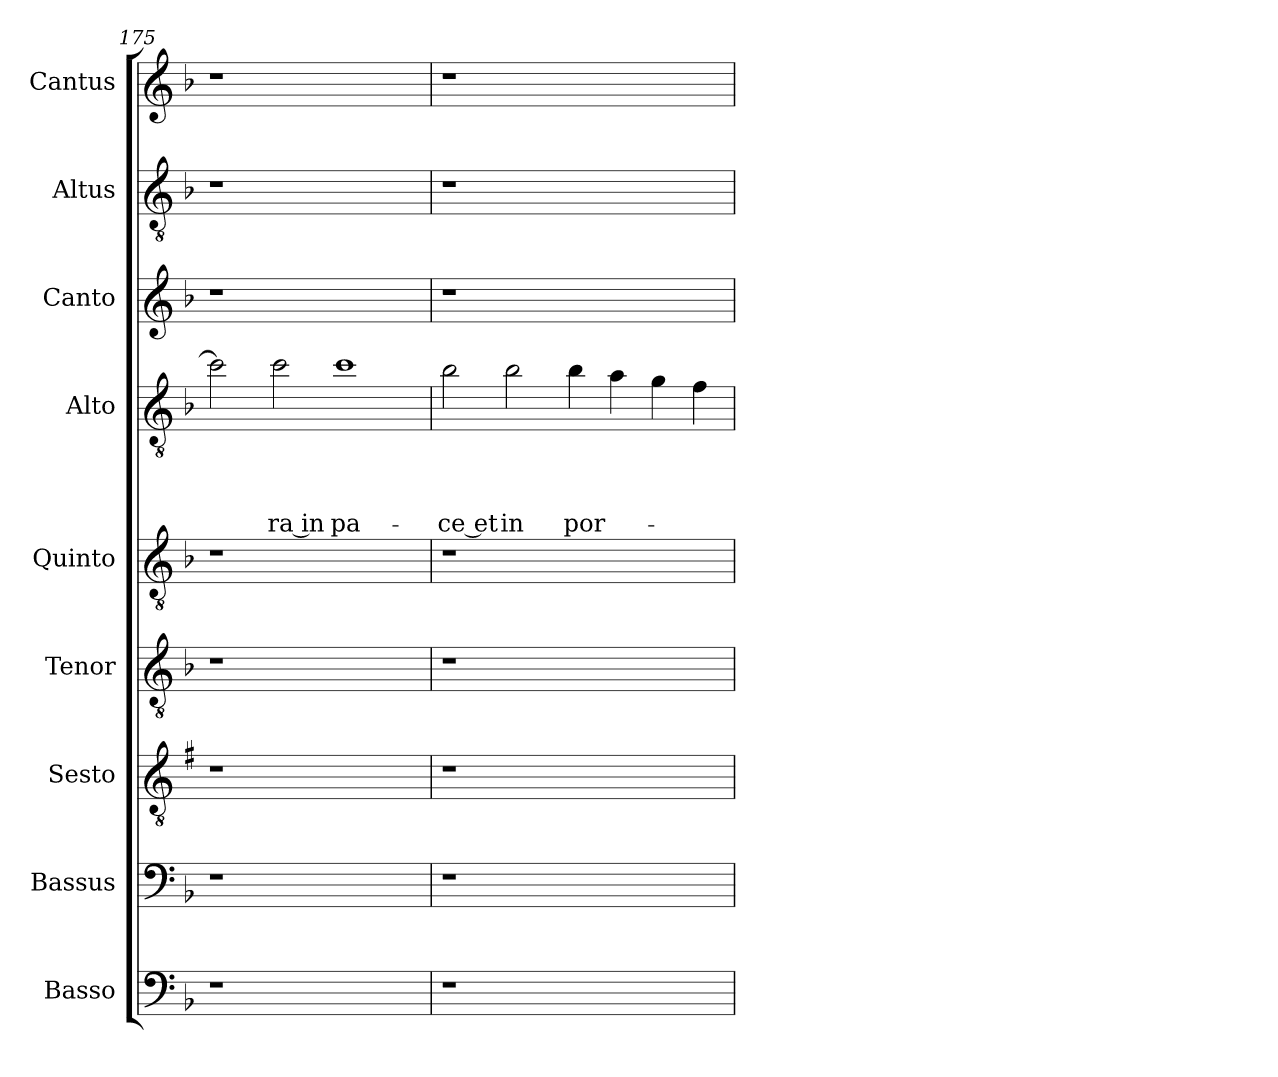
**kern	**kern	**kern	**kern	**kern	**kern	**text	**text	**text	**text	**kern	**kern	**kern
*part9	*part8	*part7	*part6	*part5	*part4	*part4	*part4	*part4	*part4	*part3	*part2	*part1
*staff9	*staff8	*staff7	*staff6	*staff5	*staff4	*staff4	*staff4	*staff4	*staff4	*staff3	*staff2	*staff1
*I"Basso	*I"Bassus	*I"Sesto	*I"Tenor	*I"Quinto	*I"Alto	*	*	*	*	*I"Canto	*I"Altus	*I"Cantus
*	*	*I'Sesto	*I'Tenor	*I'Quinto	*I'Alto	*	*	*	*	*I'Canto	*I'Altus	*I'Cantus
*clefF4	*clefF4	*clefGv2	*clefGv2	*clefGv2	*clefGv2	*	*	*	*	*clefG2	*clefGv2	*clefG2
*k[b-]	*k[b-]	*k[f#]	*k[b-]	*k[b-]	*k[b-]	*	*	*	*	*k[b-]	*k[b-]	*k[b-]
*F:	*F:	*G:	*F:	*F:	*F:	*	*	*	*	*F:	*F:	*F:
=175	=175	=175	=175	=175	=175	=175	=175	=175	=175	=175	=175	=175
1r	1r	1r	1r	1r	2cc\]	.	.	.	.	1r	1r	1r
!	!	!	!	!	!	!	!	!	!LO:LY:b:rj	!	!	!
.	.	.	.	.	2cc\	.	.	.	-ra in	.	.	.
!	!	!	!	!	!	!	!	!	!LO:LY:b	!	!	!
1ryy	1ryy	1ryy	1ryy	1ryy	1cc	.	.	.	pa-	1ryy	1ryy	1ryy
=176	=176	=176	=176	=176	=176	=176	=176	=176	=176	=176	=176	=176
!	!	!	!	!	!	!	!	!	!LO:LY:b:rj	!	!	!
1r	1r	1r	1r	1r	2b-\	.	.	.	-ce et	1r	1r	1r
!	!	!	!	!	!	!	!	!	!LO:LY:b	!	!	!
.	.	.	.	.	2b-\	.	.	.	in	.	.	.
!	!	!	!	!	!	!	!	!	!LO:LY:b	!	!	!
1ryy	1ryy	1ryy	1ryy	1ryy	4b-\	.	.	.	por-	1ryy	1ryy	1ryy
.	.	.	.	.	4a\	.	.	.	.	.	.	.
.	.	.	.	.	4g\	.	.	.	.	.	.	.
.	.	.	.	.	4f\	.	.	.	.	.	.	.
=	=	=	=	=	=	=	=	=	=	=	=	=
*-	*-	*-	*-	*-	*-	*-	*-	*-	*-	*-	*-	*-
